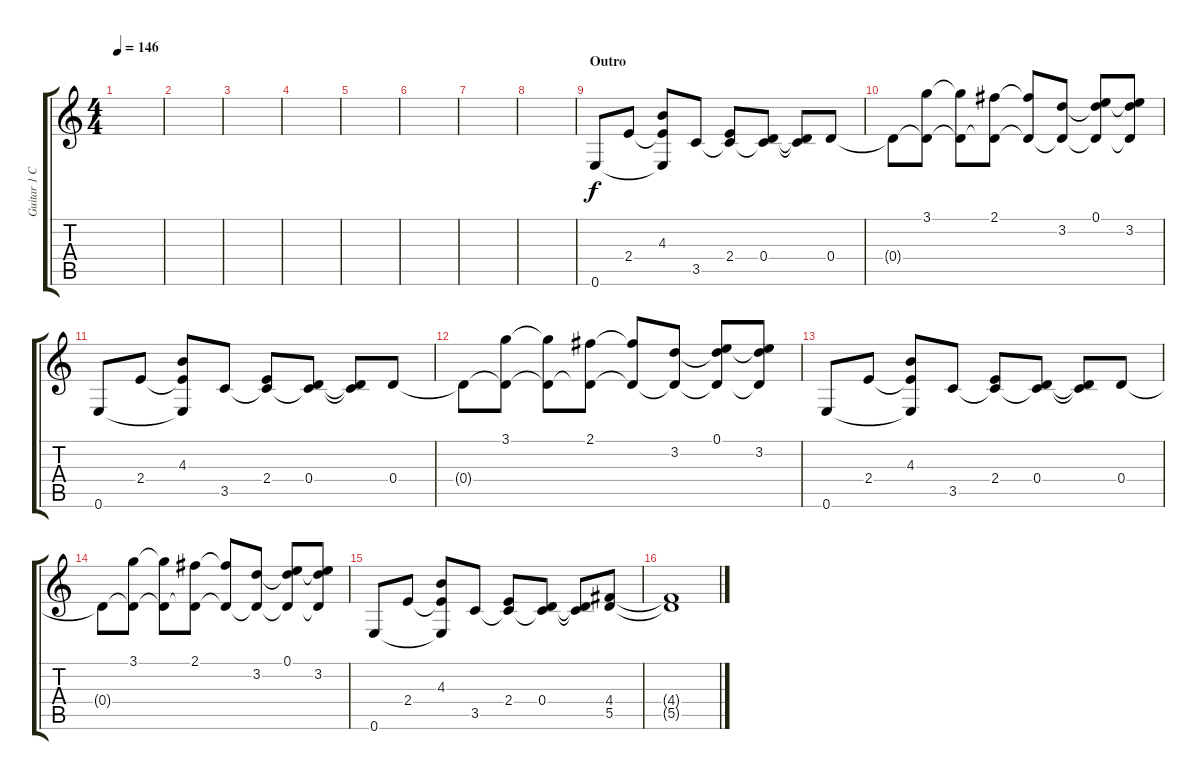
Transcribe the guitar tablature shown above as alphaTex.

\track ("Guitar 1 Clean" "Guitar 1 C") {instrument electricguitarclean}
\staff {score tabs}
\tuning (E4 B3 G3 D3 A2 E2) {hide}
\ts (4 4)
\tempo 146
\clef g2
\ks c
|
|
|
|
|
|
|
|
\section ("" "Outro")
0.6.8 2.4.8 (4.3 2.4{t} 0.6{t}).8 3.5.8 (2.4 3.5{t}).8 (0.4 3.5{t}).8 (0.4{t} 3.5{t}).8 0.4.8 |
0.4{t}.8 (3.1 0.4{t}).8 (3.1{t} 0.4{t}).8 (2.1 0.4{t}).8 (2.1{t} 0.4{t}).8 (3.2 0.4{t}).8 (0.1 3.2{t} 0.4{t}).8 (0.1{t} 3.2 0.4{t}).8 |
0.6.8 2.4.8 (4.3 2.4{t} 0.6{t}).8 3.5.8 (2.4 3.5{t}).8 (0.4 3.5{t}).8 (0.4{t} 3.5{t}).8 0.4.8 |
0.4{t}.8 (3.1 0.4{t}).8 (3.1{t} 0.4{t}).8 (2.1 0.4{t}).8 (2.1{t} 0.4{t}).8 (3.2 0.4{t}).8 (0.1 3.2{t} 0.4{t}).8 (0.1{t} 3.2 0.4{t}).8 |
0.6.8 2.4.8 (4.3 2.4{t} 0.6{t}).8 3.5.8 (2.4 3.5{t}).8 (0.4 3.5{t}).8 (0.4{t} 3.5{t}).8 0.4.8 |
0.4{t}.8 (3.1 0.4{t}).8 (3.1{t} 0.4{t}).8 (2.1 0.4{t}).8 (2.1{t} 0.4{t}).8 (3.2 0.4{t}).8 (0.1 3.2{t} 0.4{t}).8 (0.1{t} 3.2 0.4{t}).8 |
0.6.8 2.4.8 (4.3 2.4{t} 0.6{t}).8 3.5.8 (2.4 3.5{t}).8 (0.4 3.5{t}).8 (0.4{t} 3.5{t}).8 (4.4 5.5).8 |
(4.4{t} 5.5{t}).1
